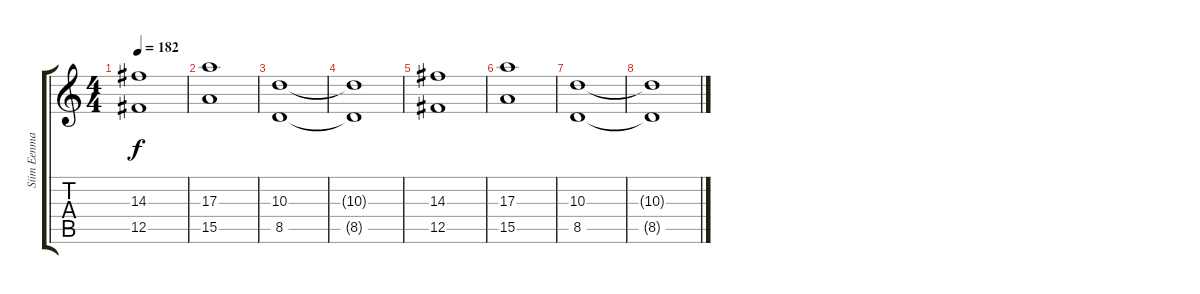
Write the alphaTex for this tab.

\track ("Siim Eenma" "Siim Eenma") {instrument distortionguitar}
\staff {score tabs}
\tuning (Db4 Ab3 E3 B2 Gb2 B1) {hide}
\ts (4 4)
\tempo 182
\clef g2
\ks c
(14.3 12.5).1{dy f} |
(17.3 15.5).1 |
(10.3 8.5).1 |
(10.3{t} 8.5{t}).1 |
(14.3 12.5).1 |
(17.3 15.5).1 |
(10.3 8.5).1 |
(10.3{t} 8.5{t}).1
